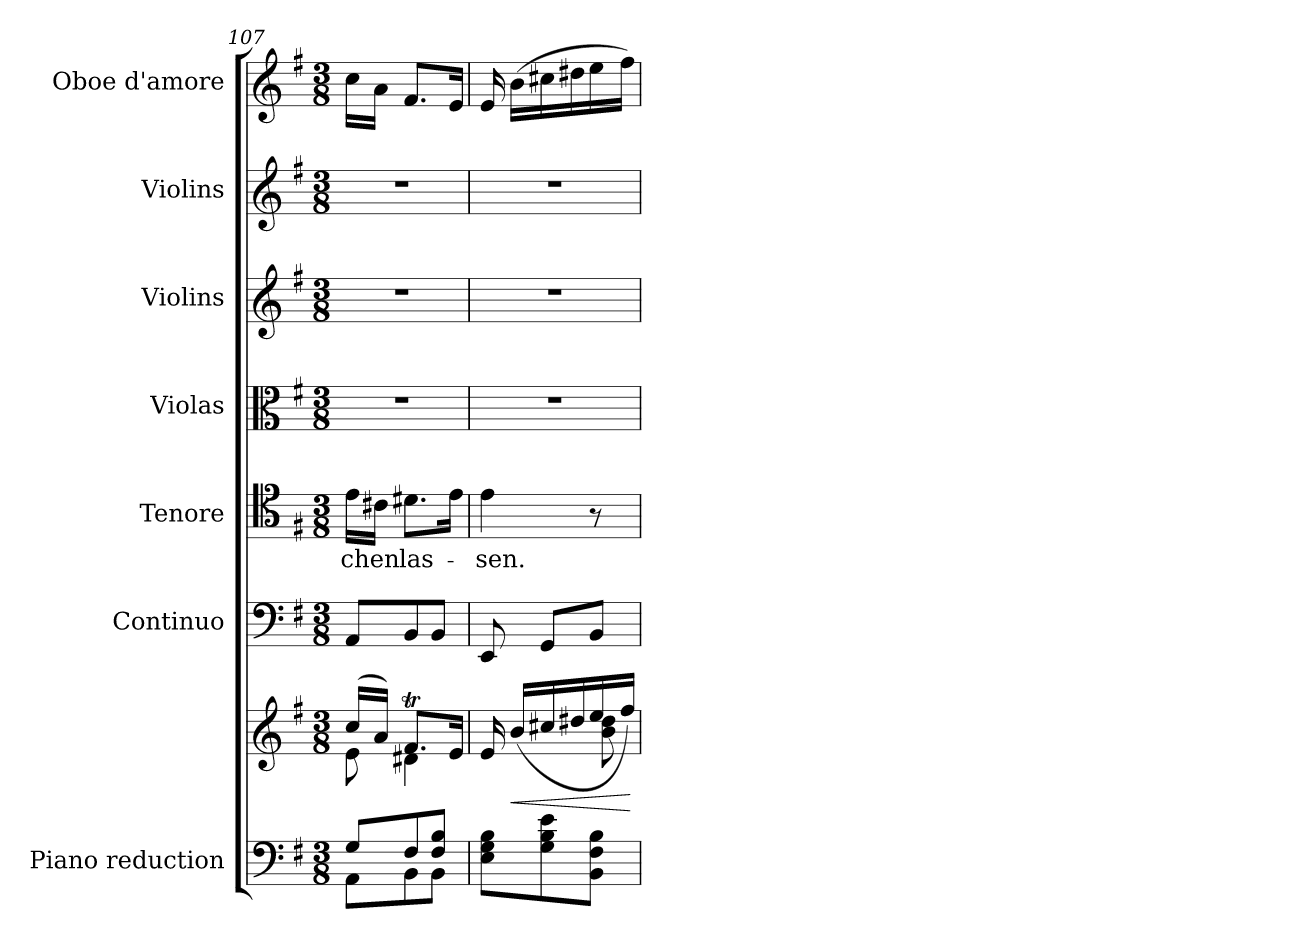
**kern	**kern	**dynam	**kern	**kern	**text	**kern	**kern	**kern	**kern
*part7	*part7	*part7	*part6	*part5	*part5	*part4	*part3	*part2	*part1
*staff8	*staff7	*staff7/8	*staff6	*staff5	*staff5	*staff4	*staff3	*staff2	*staff1
*I"Piano reduction	*	*	*I"Continuo	*I"Tenore	*	*I"Violas	*I"Violins	*I"Violins	*I"Oboe d'amore
*I'Pno	*	*	*	*	*	*	*	*	*I'Ob
*clefF4	*clefG2	*	*clefF4	*clefC4	*	*clefC3	*clefG2	*clefG2	*clefG2
*k[f#]	*k[f#]	*	*k[f#]	*k[f#]	*	*k[f#]	*k[f#]	*k[f#]	*k[f#]
*M3/8	*M3/8	*	*M3/8	*M3/8	*	*M3/8	*M3/8	*M3/8	*M3/8
=107	=107	=107	=107	=107	=107	=107	=107	=107	=107
*^	*^	*	*	*	*	*	*	*	*
!	!	!	!	!	!	!	!LO:LY:b	!	!	!	!
8G/L	8AA\L	(16cc/LL	8e\	.	8AA/L	16e\LL	-chen	4.r	4.r	4.r	16cc\LL
.	.	16a/JJ)	.	.	.	16c#X\JJ	.	.	.	.	16a\JJ
!	!	!	!	!	!	!	!LO:LY:b	!	!	!	!
8F#/	8BB\	8.f#t/L	4d#X\	.	8BB/	8.d#X\L	las-	.	.	.	8.f#/L
8F#/ 8B/J	8BB\J	.	.	.	8BB/J	.	.	.	.	.	.
.	.	16e/Jk	.	.	.	16e\Jk	.	.	.	.	16e/Jk
*v	*v	*	*	*	*	*	*	*	*	*	*
!!LO:PB:g=z
=108	=108	=108	=108	=108	=108	=108	=108	=108	=108	=108
!	!	!	!	!	!	!LO:LY:b	!	!	!	!
8E\ 8G\ 8B\L	16e/	4ryy	.	8EE/	4e\	sen.	4.r	4.r	4.r	16e/
!	!	!	!LO:HP:b	!	!	!	!	!	!	!
.	(16b/LL	.	<	.	.	.	.	.	.	(16b\LL
8G\ 8B\ 8e\	16cc#X/	.	.	8GG/L	.	.	.	.	.	16cc#X\
.	16dd#X/	.	.	.	.	.	.	.	.	16dd#X\
8BB\ 8F#\ 8B\J	16ee/	8b\ 8dd#\	.	8BB/J	8r	.	.	.	.	16ee\
.	16ff#/JJ)	.	.	.	.	.	.	.	.	16ff#\JJ)
*	*v	*v	*	*	*	*	*	*	*	*
.	.	[	.	.	.	.	.	.	.
=	=	=	=	=	=	=	=	=	=
*-	*-	*-	*-	*-	*-	*-	*-	*-	*-
